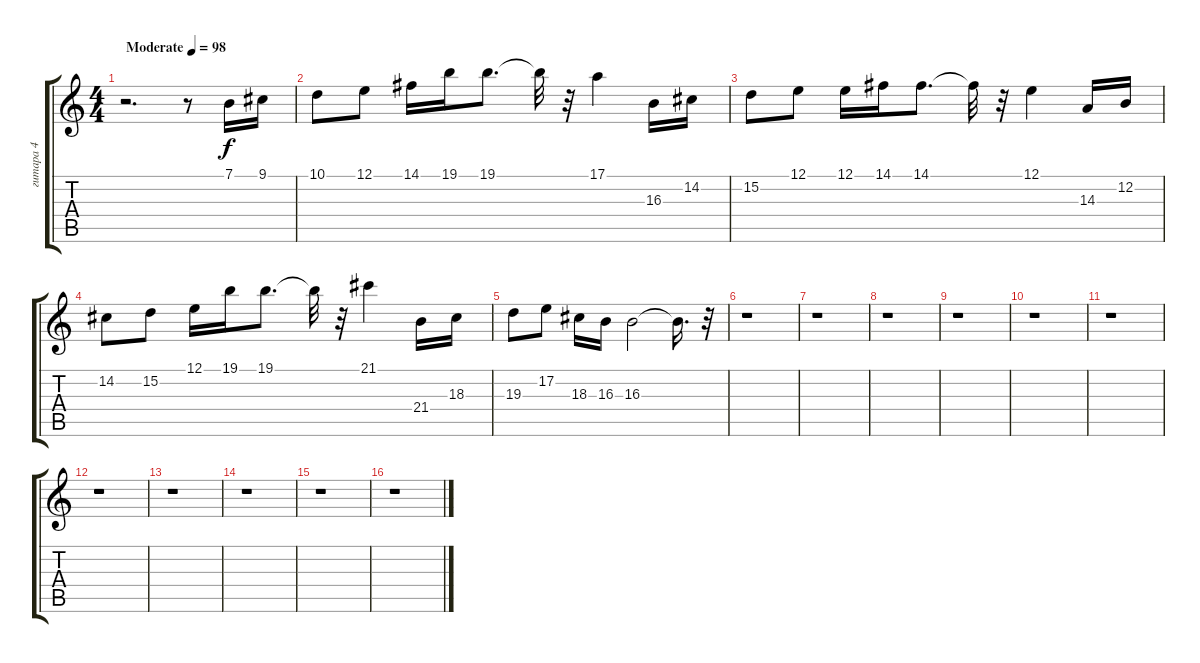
\track ("гитара 4" "гитара 4") {instrument flute}
\staff {score tabs}
\tuning (E4 B3 G3 D3 A2 E2) {hide}
\ts (4 4)
\tempo (98 "Moderate")
\clef g2
\ks c
r.2{d dy f instrument flute} r.8 7.1.16 9.1.16 |
10.1.8 12.1.8 14.1.16 19.1.16 19.1.8{d} 19.1{t}.32 r.32 17.1.4 16.3.16 14.2.16 |
15.2.8 12.1.8 12.1.16 14.1.16 14.1.8{d} 14.1{t}.32 r.32 12.1.4 14.3.16 12.2.16 |
14.2.8 15.2.8 12.1.16 19.1.16 19.1.8{d} 19.1{t}.32 r.32 21.1.4 21.4.16 18.3.16 |
19.3.8 17.2.8 18.3.16 16.3.16 16.3.2 16.3{t}.16{d} r.32 |
r.1 |
r.1 |
r.1 |
r.1 |
r.1 |
r.1 |
r.1 |
r.1 |
r.1 |
r.1 |
r.1
